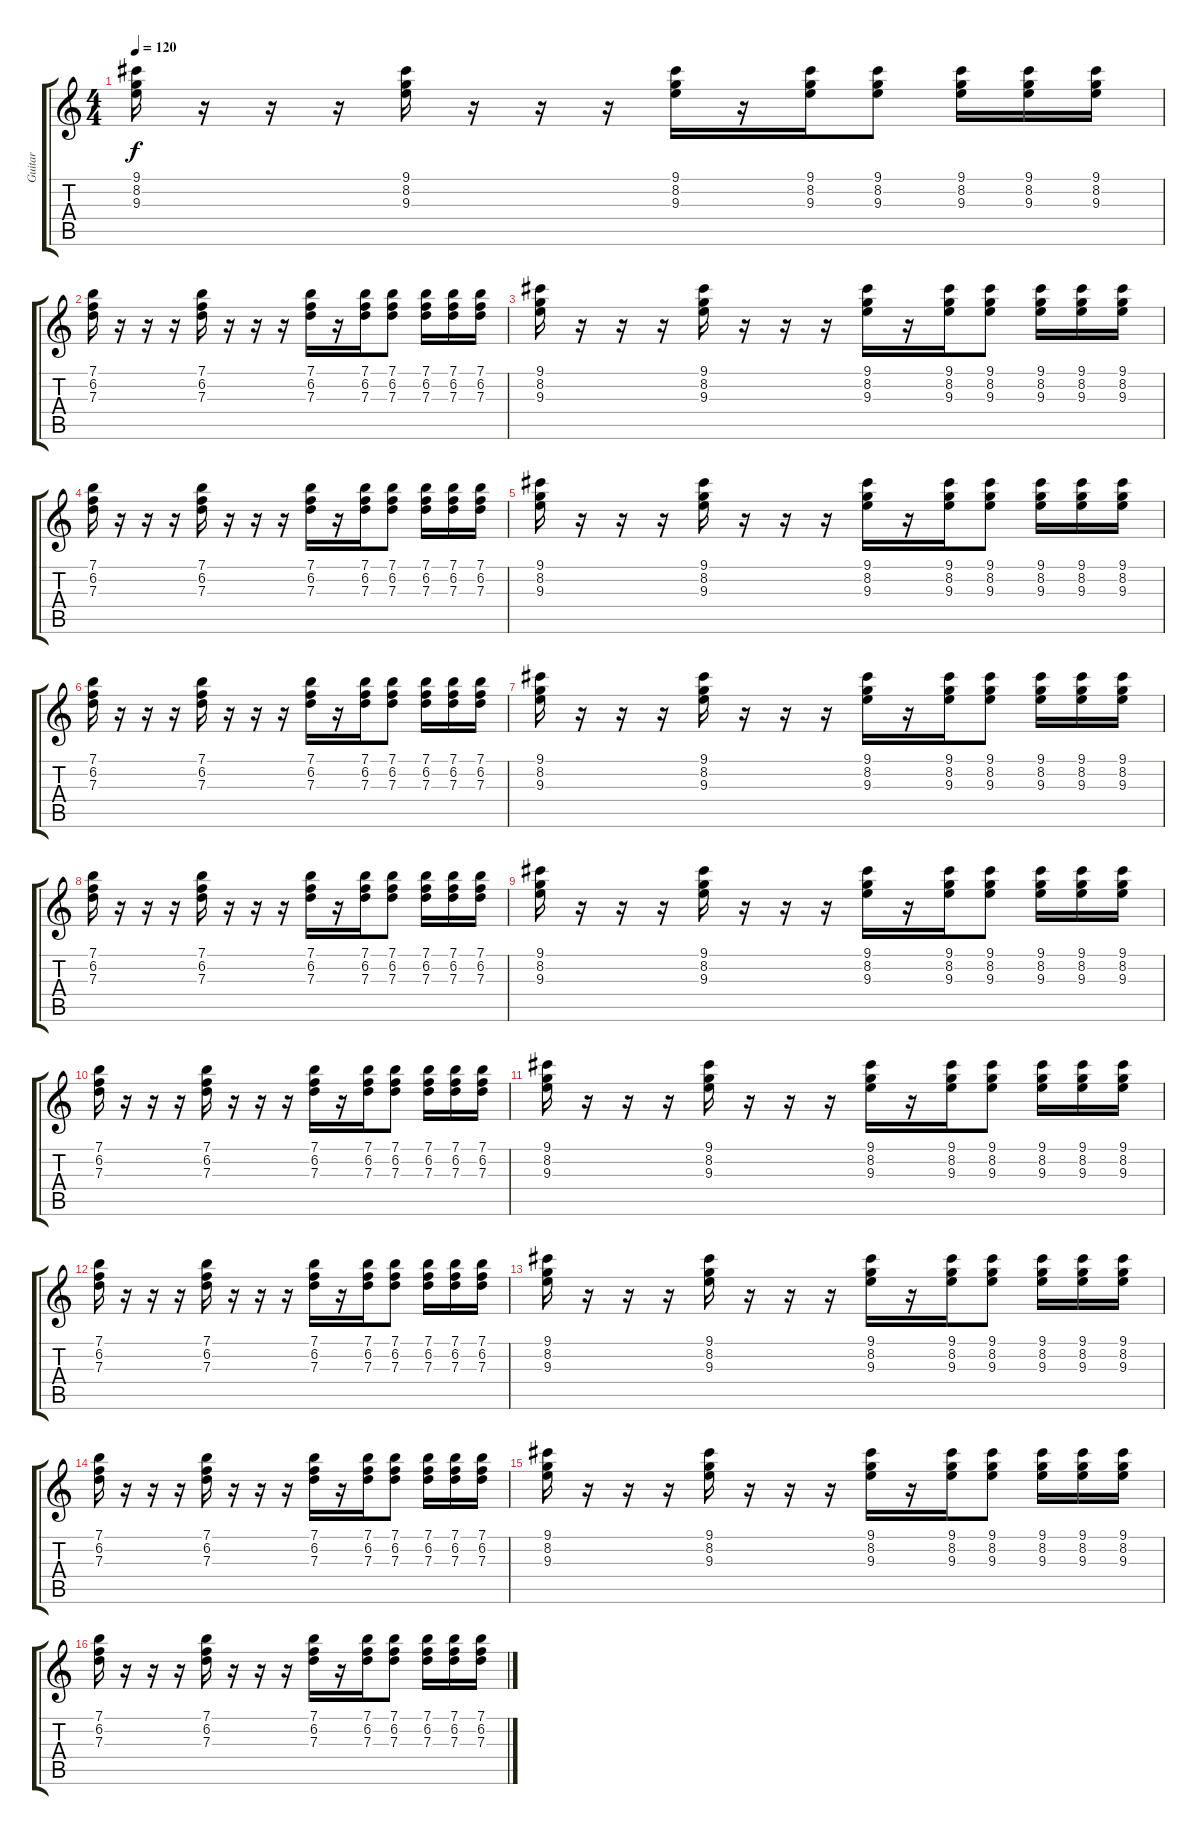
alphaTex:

\track ("Guitar" "Guitar") {instrument electricguitarmuted}
\staff {score tabs}
\tuning (E4 B3 G3 D3 A2 E2) {hide}
\ts (4 4)
\tempo 120
\clef g2
\ks c
(9.1 8.2 9.3).16{dy f instrument electricguitarmuted} r.16 r.16 r.16 (9.1 8.2 9.3).16 r.16 r.16 r.16 (9.1 8.2 9.3).16 r.16 (9.1 8.2 9.3).16 (9.1 8.2 9.3).8 (9.1 8.2 9.3).16 (9.1 8.2 9.3).16 (9.1 8.2 9.3).16 |
(7.1 6.2 7.3).16 r.16 r.16 r.16 (7.1 6.2 7.3).16 r.16 r.16 r.16 (7.1 6.2 7.3).16 r.16 (7.1 6.2 7.3).16 (7.1 6.2 7.3).8 (7.1 6.2 7.3).16 (7.1 6.2 7.3).16 (7.1 6.2 7.3).16 |
(9.1 8.2 9.3).16 r.16 r.16 r.16 (9.1 8.2 9.3).16 r.16 r.16 r.16 (9.1 8.2 9.3).16 r.16 (9.1 8.2 9.3).16 (9.1 8.2 9.3).8 (9.1 8.2 9.3).16 (9.1 8.2 9.3).16 (9.1 8.2 9.3).16 |
(7.1 6.2 7.3).16 r.16 r.16 r.16 (7.1 6.2 7.3).16 r.16 r.16 r.16 (7.1 6.2 7.3).16 r.16 (7.1 6.2 7.3).16 (7.1 6.2 7.3).8 (7.1 6.2 7.3).16 (7.1 6.2 7.3).16 (7.1 6.2 7.3).16 |
(9.1 8.2 9.3).16 r.16 r.16 r.16 (9.1 8.2 9.3).16 r.16 r.16 r.16 (9.1 8.2 9.3).16 r.16 (9.1 8.2 9.3).16 (9.1 8.2 9.3).8 (9.1 8.2 9.3).16 (9.1 8.2 9.3).16 (9.1 8.2 9.3).16 |
(7.1 6.2 7.3).16 r.16 r.16 r.16 (7.1 6.2 7.3).16 r.16 r.16 r.16 (7.1 6.2 7.3).16 r.16 (7.1 6.2 7.3).16 (7.1 6.2 7.3).8 (7.1 6.2 7.3).16 (7.1 6.2 7.3).16 (7.1 6.2 7.3).16 |
(9.1 8.2 9.3).16 r.16 r.16 r.16 (9.1 8.2 9.3).16 r.16 r.16 r.16 (9.1 8.2 9.3).16 r.16 (9.1 8.2 9.3).16 (9.1 8.2 9.3).8 (9.1 8.2 9.3).16 (9.1 8.2 9.3).16 (9.1 8.2 9.3).16 |
(7.1 6.2 7.3).16 r.16 r.16 r.16 (7.1 6.2 7.3).16 r.16 r.16 r.16 (7.1 6.2 7.3).16 r.16 (7.1 6.2 7.3).16 (7.1 6.2 7.3).8 (7.1 6.2 7.3).16 (7.1 6.2 7.3).16 (7.1 6.2 7.3).16 |
(9.1 8.2 9.3).16 r.16 r.16 r.16 (9.1 8.2 9.3).16 r.16 r.16 r.16 (9.1 8.2 9.3).16 r.16 (9.1 8.2 9.3).16 (9.1 8.2 9.3).8 (9.1 8.2 9.3).16 (9.1 8.2 9.3).16 (9.1 8.2 9.3).16 |
(7.1 6.2 7.3).16 r.16 r.16 r.16 (7.1 6.2 7.3).16 r.16 r.16 r.16 (7.1 6.2 7.3).16 r.16 (7.1 6.2 7.3).16 (7.1 6.2 7.3).8 (7.1 6.2 7.3).16 (7.1 6.2 7.3).16 (7.1 6.2 7.3).16 |
(9.1 8.2 9.3).16 r.16 r.16 r.16 (9.1 8.2 9.3).16 r.16 r.16 r.16 (9.1 8.2 9.3).16 r.16 (9.1 8.2 9.3).16 (9.1 8.2 9.3).8 (9.1 8.2 9.3).16 (9.1 8.2 9.3).16 (9.1 8.2 9.3).16 |
(7.1 6.2 7.3).16 r.16 r.16 r.16 (7.1 6.2 7.3).16 r.16 r.16 r.16 (7.1 6.2 7.3).16 r.16 (7.1 6.2 7.3).16 (7.1 6.2 7.3).8 (7.1 6.2 7.3).16 (7.1 6.2 7.3).16 (7.1 6.2 7.3).16 |
(9.1 8.2 9.3).16 r.16 r.16 r.16 (9.1 8.2 9.3).16 r.16 r.16 r.16 (9.1 8.2 9.3).16 r.16 (9.1 8.2 9.3).16 (9.1 8.2 9.3).8 (9.1 8.2 9.3).16 (9.1 8.2 9.3).16 (9.1 8.2 9.3).16 |
(7.1 6.2 7.3).16 r.16 r.16 r.16 (7.1 6.2 7.3).16 r.16 r.16 r.16 (7.1 6.2 7.3).16 r.16 (7.1 6.2 7.3).16 (7.1 6.2 7.3).8 (7.1 6.2 7.3).16 (7.1 6.2 7.3).16 (7.1 6.2 7.3).16 |
(9.1 8.2 9.3).16 r.16 r.16 r.16 (9.1 8.2 9.3).16 r.16 r.16 r.16 (9.1 8.2 9.3).16 r.16 (9.1 8.2 9.3).16 (9.1 8.2 9.3).8 (9.1 8.2 9.3).16 (9.1 8.2 9.3).16 (9.1 8.2 9.3).16 |
(7.1 6.2 7.3).16 r.16 r.16 r.16 (7.1 6.2 7.3).16 r.16 r.16 r.16 (7.1 6.2 7.3).16 r.16 (7.1 6.2 7.3).16 (7.1 6.2 7.3).8 (7.1 6.2 7.3).16 (7.1 6.2 7.3).16 (7.1 6.2 7.3).16
